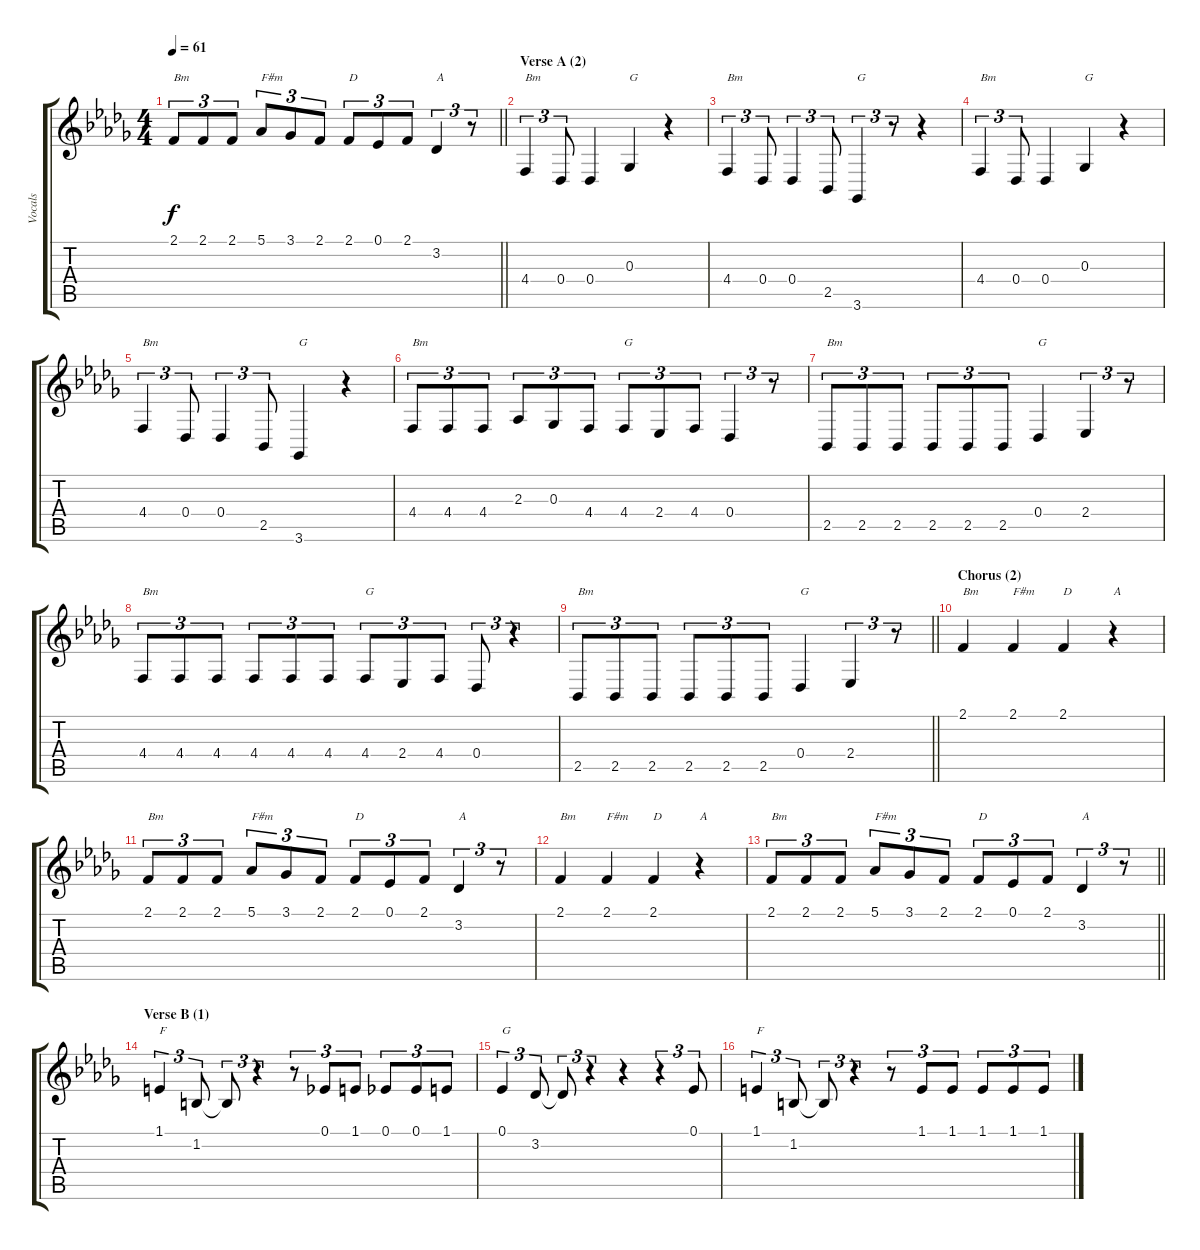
\track ("Vocals" "Vocals") {instrument sopranosax}
\staff {score tabs}
\tuning (Eb4 Bb3 Gb3 Db3 Ab2 Eb2) {hide}
\ts (4 4)
\tempo 61
\clef g2
\barLineRight lightlight
\ks bbminor
2.1.8{tu (3 2) txt "Bm" dy f} 2.1.8{tu (3 2)} 2.1.8{tu (3 2)} 5.1.8{tu (3 2) txt "F#m"} 3.1.8{tu (3 2)} 2.1.8{tu (3 2)} 2.1.8{tu (3 2) txt "D"} 0.1.8{tu (3 2)} 2.1.8{tu (3 2)} 3.2.4{tu (3 2) txt "A"} r.8{tu (3 2)} |
\section ("" "Verse A (2)")
4.4.4{tu (3 2) txt "Bm"} 0.4.8{tu (3 2)} 0.4.4 0.3.4{txt "G"} r.4 |
4.4.4{tu (3 2) txt "Bm"} 0.4.8{tu (3 2)} 0.4.4{tu (3 2)} 2.5.8{tu (3 2)} 3.6.4{tu (3 2) txt "G"} r.8{tu (3 2)} r.4 |
4.4.4{tu (3 2) txt "Bm"} 0.4.8{tu (3 2)} 0.4.4 0.3.4{txt "G"} r.4 |
4.4.4{tu (3 2) txt "Bm"} 0.4.8{tu (3 2)} 0.4.4{tu (3 2)} 2.5.8{tu (3 2)} 3.6.4{txt "G"} r.4 |
4.4.8{tu (3 2) txt "Bm"} 4.4.8{tu (3 2)} 4.4.8{tu (3 2)} 2.3.8{tu (3 2)} 0.3.8{tu (3 2)} 4.4.8{tu (3 2)} 4.4.8{tu (3 2) txt "G"} 2.4.8{tu (3 2)} 4.4.8{tu (3 2)} 0.4.4{tu (3 2)} r.8{tu (3 2)} |
2.5.8{tu (3 2) txt "Bm"} 2.5.8{tu (3 2)} 2.5.8{tu (3 2)} 2.5.8{tu (3 2)} 2.5.8{tu (3 2)} 2.5.8{tu (3 2)} 0.4.4{txt "G"} 2.4.4{tu (3 2)} r.8{tu (3 2)} |
4.4.8{tu (3 2) txt "Bm"} 4.4.8{tu (3 2)} 4.4.8{tu (3 2)} 4.4.8{tu (3 2)} 4.4.8{tu (3 2)} 4.4.8{tu (3 2)} 4.4.8{tu (3 2) txt "G"} 2.4.8{tu (3 2)} 4.4.8{tu (3 2)} 0.4.8{tu (3 2)} r.4{tu (3 2)} |
\barLineRight lightlight
2.5.8{tu (3 2) txt "Bm"} 2.5.8{tu (3 2)} 2.5.8{tu (3 2)} 2.5.8{tu (3 2)} 2.5.8{tu (3 2)} 2.5.8{tu (3 2)} 0.4.4{txt "G"} 2.4.4{tu (3 2)} r.8{tu (3 2)} |
\section ("" "Chorus (2)")
2.1.4{txt "Bm"} 2.1.4{txt "F#m"} 2.1.4{txt "D"} r.4{txt "A"} |
2.1.8{tu (3 2) txt "Bm"} 2.1.8{tu (3 2)} 2.1.8{tu (3 2)} 5.1.8{tu (3 2) txt "F#m"} 3.1.8{tu (3 2)} 2.1.8{tu (3 2)} 2.1.8{tu (3 2) txt "D"} 0.1.8{tu (3 2)} 2.1.8{tu (3 2)} 3.2.4{tu (3 2) txt "A"} r.8{tu (3 2)} |
2.1.4{txt "Bm"} 2.1.4{txt "F#m"} 2.1.4{txt "D"} r.4{txt "A"} |
\barLineRight lightlight
2.1.8{tu (3 2) txt "Bm"} 2.1.8{tu (3 2)} 2.1.8{tu (3 2)} 5.1.8{tu (3 2) txt "F#m"} 3.1.8{tu (3 2)} 2.1.8{tu (3 2)} 2.1.8{tu (3 2) txt "D"} 0.1.8{tu (3 2)} 2.1.8{tu (3 2)} 3.2.4{tu (3 2) txt "A"} r.8{tu (3 2)} |
\section ("" "Verse B (1)")
1.1.4{tu (3 2) txt "F"} 1.2.8{tu (3 2)} 1.2{t}.8{tu (3 2)} r.4{tu (3 2)} r.8{tu (3 2)} 0.1.8{tu (3 2)} 1.1.8{tu (3 2)} 0.1.8{tu (3 2)} 0.1.8{tu (3 2)} 1.1.8{tu (3 2)} |
0.1.4{tu (3 2) txt "G"} 3.2.8{tu (3 2)} 3.2{t}.8{tu (3 2)} r.4{tu (3 2)} r.4 r.4{tu (3 2)} 0.1.8{tu (3 2)} |
1.1.4{tu (3 2) txt "F"} 1.2.8{tu (3 2)} 1.2{t}.8{tu (3 2)} r.4{tu (3 2)} r.8{tu (3 2)} 1.1.8{tu (3 2)} 1.1.8{tu (3 2)} 1.1.8{tu (3 2)} 1.1.8{tu (3 2)} 1.1.8{tu (3 2)}
